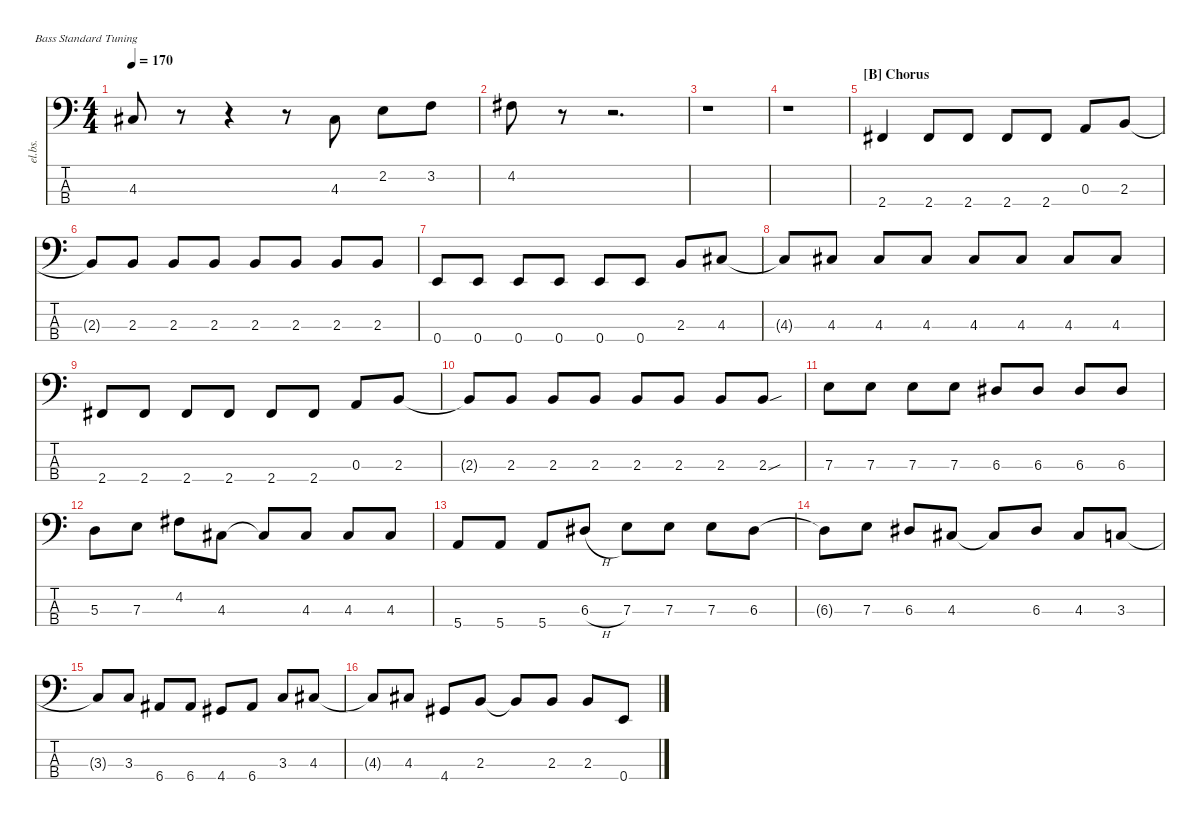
\defaultSystemsLayout 4
\hideDynamics
\bracketExtendMode nobrackets
\track ("Electric Bass" "el.bs.") {instrument electricbassfinger}
\staff {score tabs}
\tuning (G2 D2 A1 E1)
\ts (4 4)
\tempo 170
\clef f4
\ks c
4.3{acc #}.8{dy mf beam Up} r.8{beam Down} r.4{beam Down} r.8{beam Down} 4.3{acc #}.8{beam Up} 2.2.8{beam Down} 3.2.8{beam Down} |
4.2{acc #}.8{beam Down} r.8{beam Down} r.2{d beam Down} |
r.1{beam Down} |
r.1{beam Down} |
\section ("B" "Chorus")
2.4{acc #}.4{beam Up} 2.4{acc #}.8{beam Up} 2.4{acc #}.8{beam Up} 2.4{acc #}.8{beam Up} 2.4{acc #}.8{beam Up} 0.3.8{beam Up} 2.3.8{beam Up} |
2.3{t}.8{beam Up} 2.3.8{beam Up} 2.3.8{beam Up} 2.3.8{beam Up} 2.3.8{beam Up} 2.3.8{beam Up} 2.3.8{beam Up} 2.3.8{beam Up} |
0.4.8{beam Up} 0.4.8{beam Up} 0.4.8{beam Up} 0.4.8{beam Up} 0.4.8{beam Up} 0.4.8{beam Up} 2.3.8{beam Up} 4.3{acc #}.8{beam Up} |
4.3{t acc #}.8{beam Up} 4.3{acc #}.8{beam Up} 4.3{acc #}.8{beam Up} 4.3{acc #}.8{beam Up} 4.3{acc #}.8{beam Up} 4.3{acc #}.8{beam Up} 4.3{acc #}.8{beam Up} 4.3{acc #}.8{beam Up} |
2.4{acc #}.8{beam Up} 2.4{acc #}.8{beam Up} 2.4{acc #}.8{beam Up} 2.4{acc #}.8{beam Up} 2.4{acc #}.8{beam Up} 2.4{acc #}.8{beam Up} 0.3.8{beam Up} 2.3.8{beam Up} |
2.3{t}.8{beam Up} 2.3.8{beam Up} 2.3.8{beam Up} 2.3.8{beam Up} 2.3.8{beam Up} 2.3.8{beam Up} 2.3.8{beam Up} 2.3{sou}.8{beam Up} |
7.3.8{beam Down} 7.3.8{beam Down} 7.3.8{beam Down} 7.3.8{beam Down} 6.3{acc #}.8{beam Up} 6.3{acc #}.8{beam Up} 6.3{acc #}.8{beam Up} 6.3{acc #}.8{beam Up} |
5.3.8{beam Down} 7.3.8{beam Down} 4.2{acc #}.8{beam Down} 4.3{acc #}.8{beam Down} 4.3{t acc #}.8{beam Up} 4.3{acc #}.8{beam Up} 4.3{acc #}.8{beam Up} 4.3{acc #}.8{beam Up} |
5.4.8{beam Up} 5.4.8{beam Up} 5.4.8{beam Up} 6.3{h acc #}.8{beam Up} 7.3.8{beam Down} 7.3.8{beam Down} 7.3.8{beam Down} 6.3{acc #}.8{beam Down} |
6.3{t acc #}.8{beam Down} 7.3.8{beam Down} 6.3{acc #}.8{beam Up} 4.3{acc #}.8{beam Up} 4.3{t acc #}.8{beam Up} 6.3{acc #}.8{beam Up} 4.3{acc #}.8{beam Up} 3.3.8{beam Up} |
3.3{t}.8{beam Up} 3.3.8{beam Up} 6.4{acc #}.8{beam Up} 6.4{acc #}.8{beam Up} 4.4{acc #}.8{beam Up} 6.4{acc #}.8{beam Up} 3.3.8{beam Up} 4.3{acc #}.8{beam Up} |
4.3{t acc #}.8{beam Up} 4.3{acc #}.8{beam Up} 4.4{acc #}.8{beam Up} 2.3.8{beam Up} 2.3{t}.8{beam Up} 2.3.8{beam Up} 2.3.8{beam Up} 0.4.8{beam Up}
